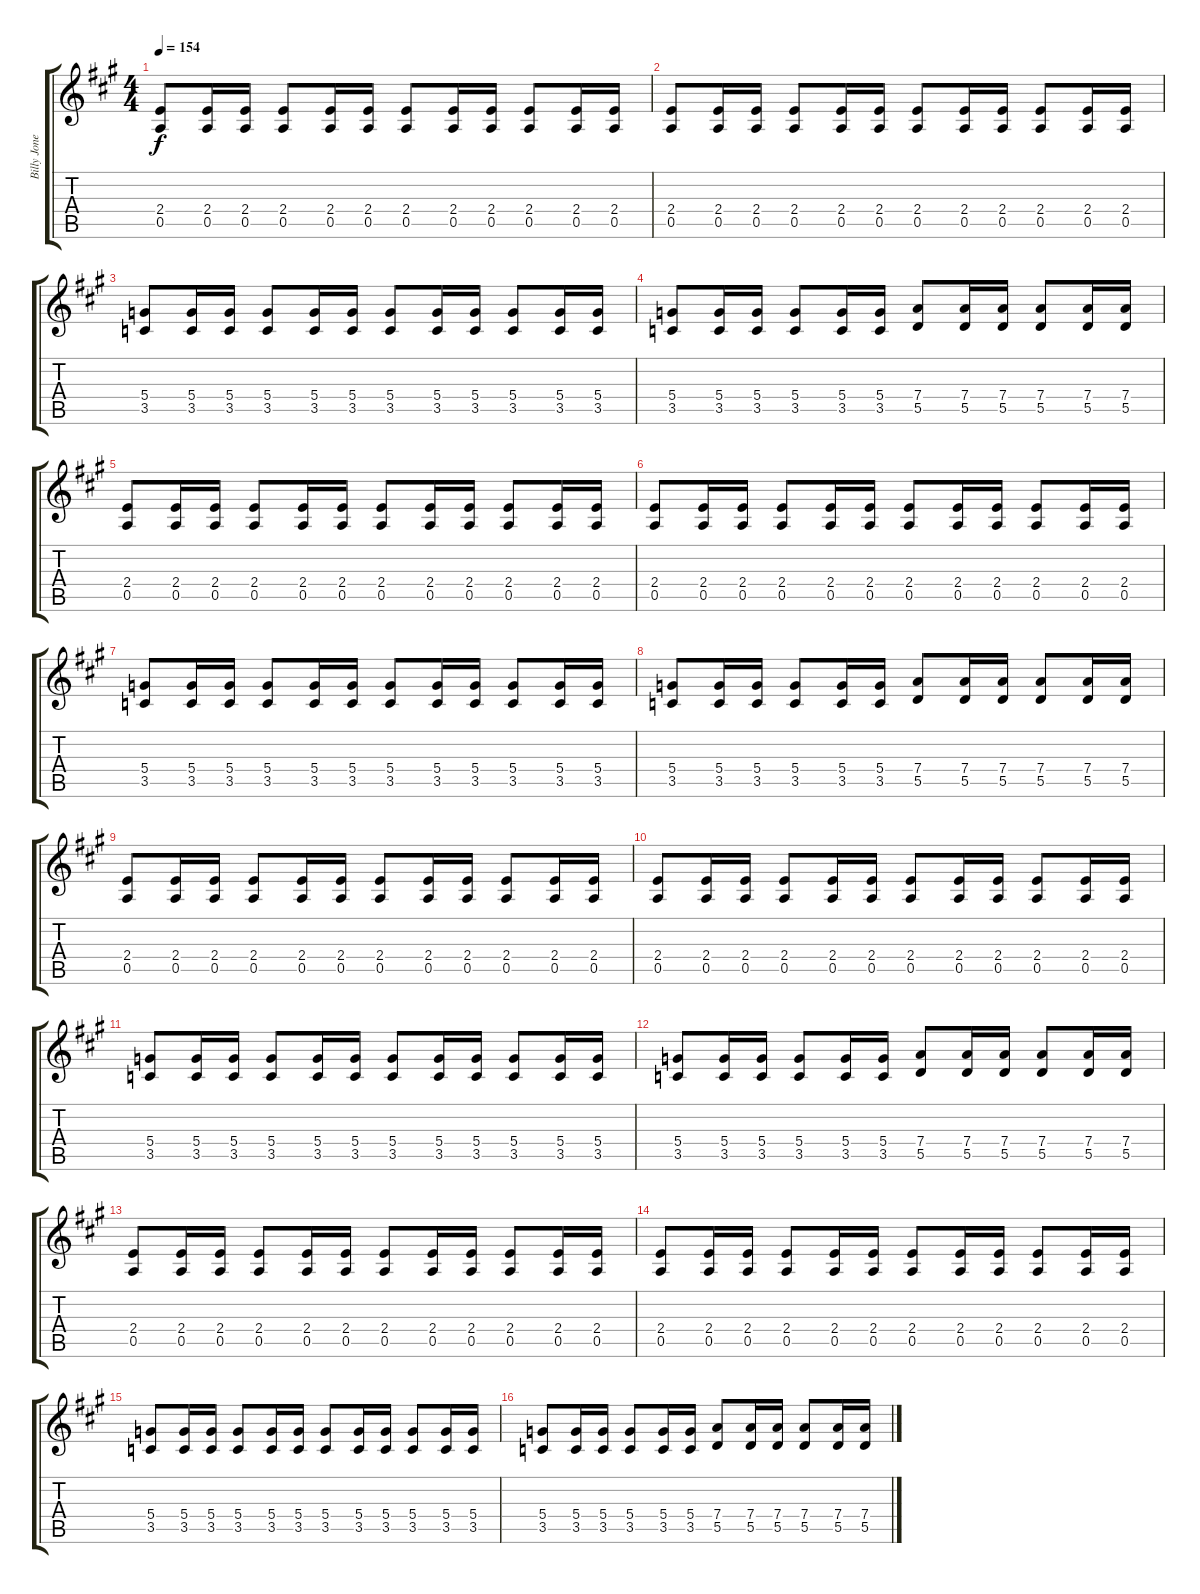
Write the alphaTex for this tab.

\track ("Billy Jones Guitar" "Billy Jone") {instrument electricguitarclean}
\staff {score tabs}
\tuning (E4 B3 G3 D3 A2 E2) {hide}
\ts (4 4)
\tempo 154
\clef g2
\ks f#minor
(2.4 0.5).8{dy f} (2.4 0.5).16 (2.4 0.5).16 (2.4 0.5).8 (2.4 0.5).16 (2.4 0.5).16 (2.4 0.5).8 (2.4 0.5).16 (2.4 0.5).16 (2.4 0.5).8 (2.4 0.5).16 (2.4 0.5).16 |
(2.4 0.5).8 (2.4 0.5).16 (2.4 0.5).16 (2.4 0.5).8 (2.4 0.5).16 (2.4 0.5).16 (2.4 0.5).8 (2.4 0.5).16 (2.4 0.5).16 (2.4 0.5).8 (2.4 0.5).16 (2.4 0.5).16 |
(5.4 3.5).8 (5.4 3.5).16 (5.4 3.5).16 (5.4 3.5).8 (5.4 3.5).16 (5.4 3.5).16 (5.4 3.5).8 (5.4 3.5).16 (5.4 3.5).16 (5.4 3.5).8 (5.4 3.5).16 (5.4 3.5).16 |
(5.4 3.5).8 (5.4 3.5).16 (5.4 3.5).16 (5.4 3.5).8 (5.4 3.5).16 (5.4 3.5).16 (7.4 5.5).8 (7.4 5.5).16 (7.4 5.5).16 (7.4 5.5).8 (7.4 5.5).16 (7.4 5.5).16 |
(2.4 0.5).8 (2.4 0.5).16 (2.4 0.5).16 (2.4 0.5).8 (2.4 0.5).16 (2.4 0.5).16 (2.4 0.5).8 (2.4 0.5).16 (2.4 0.5).16 (2.4 0.5).8 (2.4 0.5).16 (2.4 0.5).16 |
(2.4 0.5).8 (2.4 0.5).16 (2.4 0.5).16 (2.4 0.5).8 (2.4 0.5).16 (2.4 0.5).16 (2.4 0.5).8 (2.4 0.5).16 (2.4 0.5).16 (2.4 0.5).8 (2.4 0.5).16 (2.4 0.5).16 |
(5.4 3.5).8 (5.4 3.5).16 (5.4 3.5).16 (5.4 3.5).8 (5.4 3.5).16 (5.4 3.5).16 (5.4 3.5).8 (5.4 3.5).16 (5.4 3.5).16 (5.4 3.5).8 (5.4 3.5).16 (5.4 3.5).16 |
(5.4 3.5).8 (5.4 3.5).16 (5.4 3.5).16 (5.4 3.5).8 (5.4 3.5).16 (5.4 3.5).16 (7.4 5.5).8 (7.4 5.5).16 (7.4 5.5).16 (7.4 5.5).8 (7.4 5.5).16 (7.4 5.5).16 |
(2.4 0.5).8 (2.4 0.5).16 (2.4 0.5).16 (2.4 0.5).8 (2.4 0.5).16 (2.4 0.5).16 (2.4 0.5).8 (2.4 0.5).16 (2.4 0.5).16 (2.4 0.5).8 (2.4 0.5).16 (2.4 0.5).16 |
(2.4 0.5).8 (2.4 0.5).16 (2.4 0.5).16 (2.4 0.5).8 (2.4 0.5).16 (2.4 0.5).16 (2.4 0.5).8 (2.4 0.5).16 (2.4 0.5).16 (2.4 0.5).8 (2.4 0.5).16 (2.4 0.5).16 |
(5.4 3.5).8 (5.4 3.5).16 (5.4 3.5).16 (5.4 3.5).8 (5.4 3.5).16 (5.4 3.5).16 (5.4 3.5).8 (5.4 3.5).16 (5.4 3.5).16 (5.4 3.5).8 (5.4 3.5).16 (5.4 3.5).16 |
(5.4 3.5).8 (5.4 3.5).16 (5.4 3.5).16 (5.4 3.5).8 (5.4 3.5).16 (5.4 3.5).16 (7.4 5.5).8 (7.4 5.5).16 (7.4 5.5).16 (7.4 5.5).8 (7.4 5.5).16 (7.4 5.5).16 |
(2.4 0.5).8 (2.4 0.5).16 (2.4 0.5).16 (2.4 0.5).8 (2.4 0.5).16 (2.4 0.5).16 (2.4 0.5).8 (2.4 0.5).16 (2.4 0.5).16 (2.4 0.5).8 (2.4 0.5).16 (2.4 0.5).16 |
(2.4 0.5).8 (2.4 0.5).16 (2.4 0.5).16 (2.4 0.5).8 (2.4 0.5).16 (2.4 0.5).16 (2.4 0.5).8 (2.4 0.5).16 (2.4 0.5).16 (2.4 0.5).8 (2.4 0.5).16 (2.4 0.5).16 |
(5.4 3.5).8 (5.4 3.5).16 (5.4 3.5).16 (5.4 3.5).8 (5.4 3.5).16 (5.4 3.5).16 (5.4 3.5).8 (5.4 3.5).16 (5.4 3.5).16 (5.4 3.5).8 (5.4 3.5).16 (5.4 3.5).16 |
(5.4 3.5).8 (5.4 3.5).16 (5.4 3.5).16 (5.4 3.5).8 (5.4 3.5).16 (5.4 3.5).16 (7.4 5.5).8 (7.4 5.5).16 (7.4 5.5).16 (7.4 5.5).8 (7.4 5.5).16 (7.4 5.5).16
